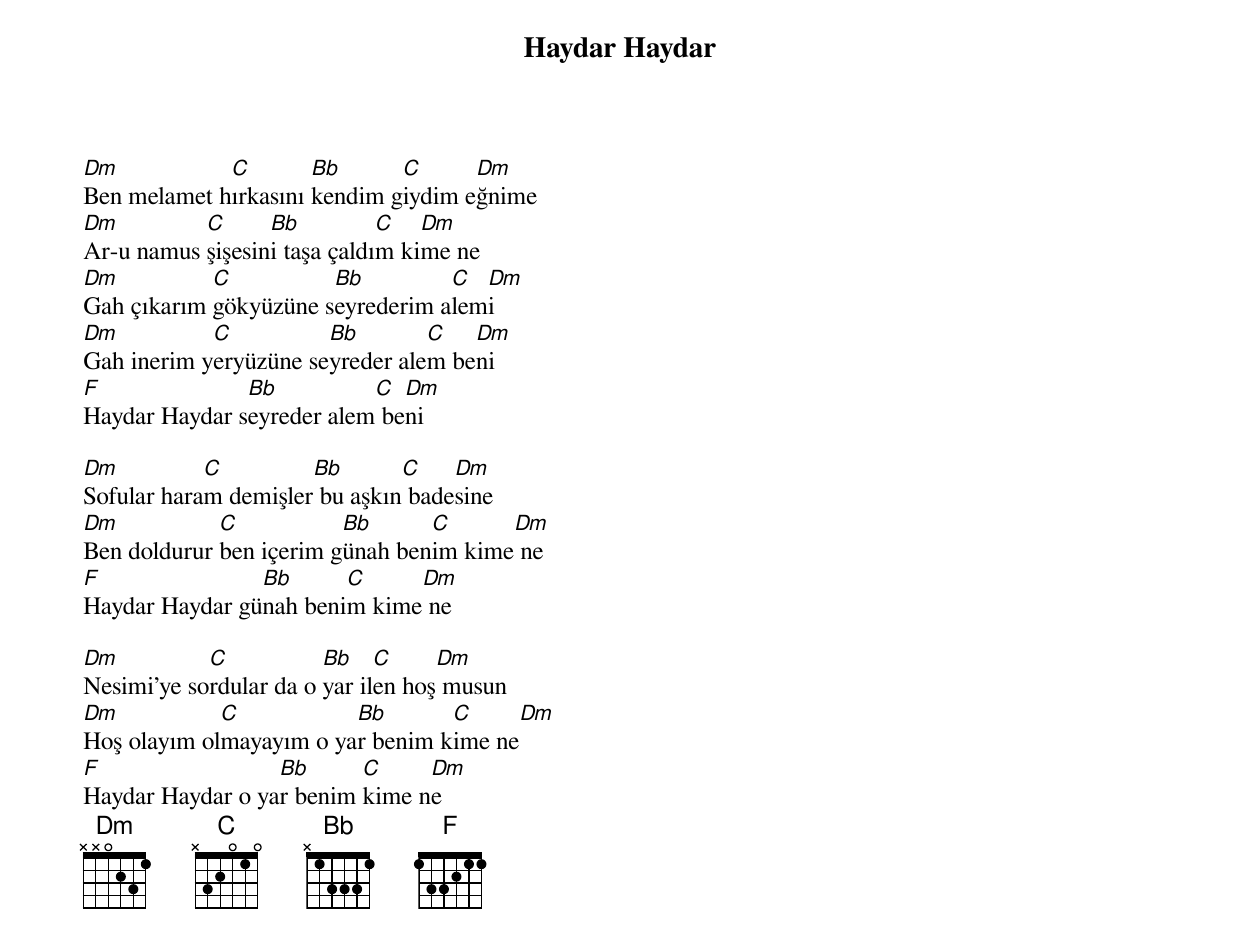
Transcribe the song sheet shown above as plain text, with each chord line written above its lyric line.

{title: Haydar Haydar}
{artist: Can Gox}

Dm           C        Bb      C      Dm
Ben melamet hırkasını kendim giydim eğnime
Dm         C      Bb          C   Dm
Ar-u namus şişesini taşa çaldım kime ne
Dm          C          Bb         C  Dm
Gah çıkarım gökyüzüne seyrederim alemi
Dm          C          Bb        C   Dm
Gah inerim yeryüzüne seyreder alem beni
F              Bb          C  Dm
Haydar Haydar seyreder alem beni

Dm          C         Bb       C    Dm
Sofular haram demişler bu aşkın badesine
Dm           C           Bb      C      Dm
Ben doldurur ben içerim günah benim kime ne
F               Bb      C     Dm
Haydar Haydar günah benim kime ne

Dm          C           Bb    C     Dm
Nesimi’ye sordular da o yar ilen hoş musun
Dm           C           Bb       C     Dm
Hoş olayım olmayayım o yar benim kime ne
F                 Bb      C     Dm
Haydar Haydar o yar benim kime ne
